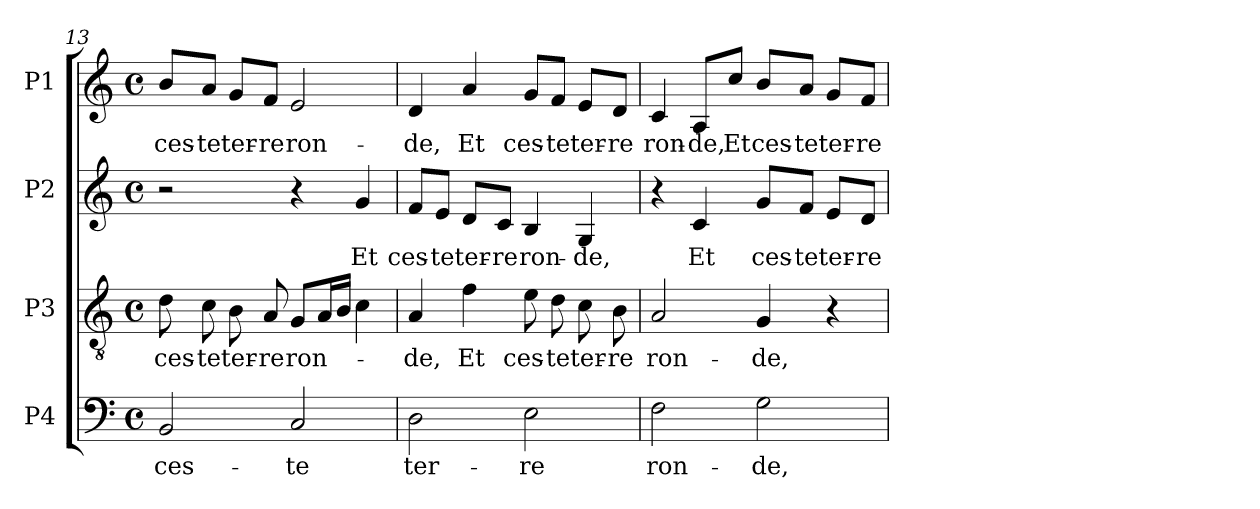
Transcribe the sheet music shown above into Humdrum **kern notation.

**kern	**text	**kern	**text	**kern	**text	**kern	**text
*part4	*part4	*part3	*part3	*part2	*part2	*part1	*part1
*staff4	*staff4	*staff3	*staff3	*staff2	*staff2	*staff1	*staff1
*I"P4	*	*I"P3	*	*I"P2	*	*I"P1	*
*clefF4	*	*clefGv2	*	*clefG2	*	*clefG2	*
*k[]	*	*k[]	*	*k[]	*	*k[]	*
*C:	*	*C:	*	*C:	*	*C:	*
*M4/4	*	*M4/4	*	*M4/4	*	*M4/4	*
*met(c)	*	*met(c)	*	*met(c)	*	*met(c)	*
=13	=13	=13	=13	=13	=13	=13	=13
!	!LO:LY:b:color=#000000	!	!	!	!	!	!
!	!	!	!LO:LY:b:color=#000000	!	!	!	!
!	!	!	!	!	!	!	!LO:LY:b:color=#000000
2BBi/	ces-	8di\	ces-	2r	.	8bi/L	ces-
!	!	!	!LO:LY:b:color=#000000	!	!	!	!
!	!	!	!	!	!	!	!LO:LY:b:color=#000000
.	.	8ci\	-te	.	.	8ai/J	-te
!	!	!	!LO:LY:b:color=#000000	!	!	!	!
!	!	!	!	!	!	!	!LO:LY:b:color=#000000
.	.	8Bi\	ter-	.	.	8gi/L	ter-
!	!	!	!LO:LY:b:color=#000000	!	!	!	!
!	!	!	!	!	!	!	!LO:LY:b:color=#000000
.	.	8Ai/	-re	.	.	8fi/J	-re
!	!LO:LY:b:color=#000000	!	!	!	!	!	!
!	!	!	!LO:LY:b:color=#000000	!	!	!	!
!	!	!	!	!	!	!	!LO:LY:b:color=#000000
2Ci/	-te	8Gi/L	ron-	4r	.	2ei/	ron-
.	.	16Ai/L	.	.	.	.	.
.	.	16Bi/JJ	.	.	.	.	.
!	!	!	!	!	!LO:LY:b:color=#000000	!	!
.	.	4ci\	.	4gi/	Et	.	.
=14	=14	=14	=14	=14	=14	=14	=14
!	!LO:LY:b:color=#000000	!	!	!	!	!	!
!	!	!	!LO:LY:b:color=#000000	!	!	!	!
!	!	!	!	!	!LO:LY:b:color=#000000	!	!
!	!	!	!	!	!	!	!LO:LY:b:color=#000000
2Di\	ter-	4Ai/	-de,	8fi/L	ces-	4di/	-de,
!	!	!	!	!	!LO:LY:b:color=#000000	!	!
.	.	.	.	8ei/J	-te	.	.
!	!	!	!LO:LY:b:color=#000000	!	!	!	!
!	!	!	!	!	!LO:LY:b:color=#000000	!	!
!	!	!	!	!	!	!	!LO:LY:b:color=#000000
.	.	4fi\	Et	8di/L	ter-	4ai/	Et
!	!	!	!	!	!LO:LY:b:color=#000000	!	!
.	.	.	.	8ci/J	-re	.	.
!	!LO:LY:b:color=#000000	!	!	!	!	!	!
!	!	!	!LO:LY:b:color=#000000	!	!	!	!
!	!	!	!	!	!LO:LY:b:color=#000000	!	!
!	!	!	!	!	!	!	!LO:LY:b:color=#000000
2Ei\	-re	8ei\	ces-	4Bi/	ron-	8gi/L	ces-
!	!	!	!LO:LY:b:color=#000000	!	!	!	!
!	!	!	!	!	!	!	!LO:LY:b:color=#000000
.	.	8di\	-te	.	.	8fi/J	-te
!	!	!	!LO:LY:b:color=#000000	!	!	!	!
!	!	!	!	!	!LO:LY:b:color=#000000	!	!
!	!	!	!	!	!	!	!LO:LY:b:color=#000000
.	.	8ci\	ter-	4Gi/	-de,	8ei/L	ter-
!	!	!	!LO:LY:b:color=#000000	!	!	!	!
!	!	!	!	!	!	!	!LO:LY:b:color=#000000
.	.	8Bi\	-re	.	.	8di/J	-re
!!LO:PB:g=z
=15	=15	=15	=15	=15	=15	=15	=15
!	!LO:LY:b:color=#000000	!	!	!	!	!	!
!	!	!	!LO:LY:b:color=#000000	!	!	!	!
!	!	!	!	!	!	!	!LO:LY:b:color=#000000
2Fi\	ron-	2Ai/	ron-	4r	.	4ci/	ron-
!	!	!	!	!	!LO:LY:b:color=#000000	!	!
!	!	!	!	!	!	!	!LO:LY:b:color=#000000
.	.	.	.	4ci/	Et	8Ai/L	-de,
!	!	!	!	!	!	!	!LO:LY:b:color=#000000
.	.	.	.	.	.	8cci/J	Et
!	!LO:LY:b:color=#000000	!	!	!	!	!	!
!	!	!	!LO:LY:b:color=#000000	!	!	!	!
!	!	!	!	!	!LO:LY:b:color=#000000	!	!
!	!	!	!	!	!	!	!LO:LY:b:color=#000000
2Gi\	-de,	4Gi/	-de,	8gi/L	ces-	8bi/L	ces-
!	!	!	!	!	!LO:LY:b:color=#000000	!	!
!	!	!	!	!	!	!	!LO:LY:b:color=#000000
.	.	.	.	8fi/J	-te	8ai/J	-te
!	!	!	!	!	!LO:LY:b:color=#000000	!	!
!	!	!	!	!	!	!	!LO:LY:b:color=#000000
.	.	4r	.	8ei/L	ter-	8gi/L	ter-
!	!	!	!	!	!LO:LY:b:color=#000000	!	!
!	!	!	!	!	!	!	!LO:LY:b:color=#000000
.	.	.	.	8di/J	-re	8fi/J	-re
=	=	=	=	=	=	=	=
*-	*-	*-	*-	*-	*-	*-	*-
